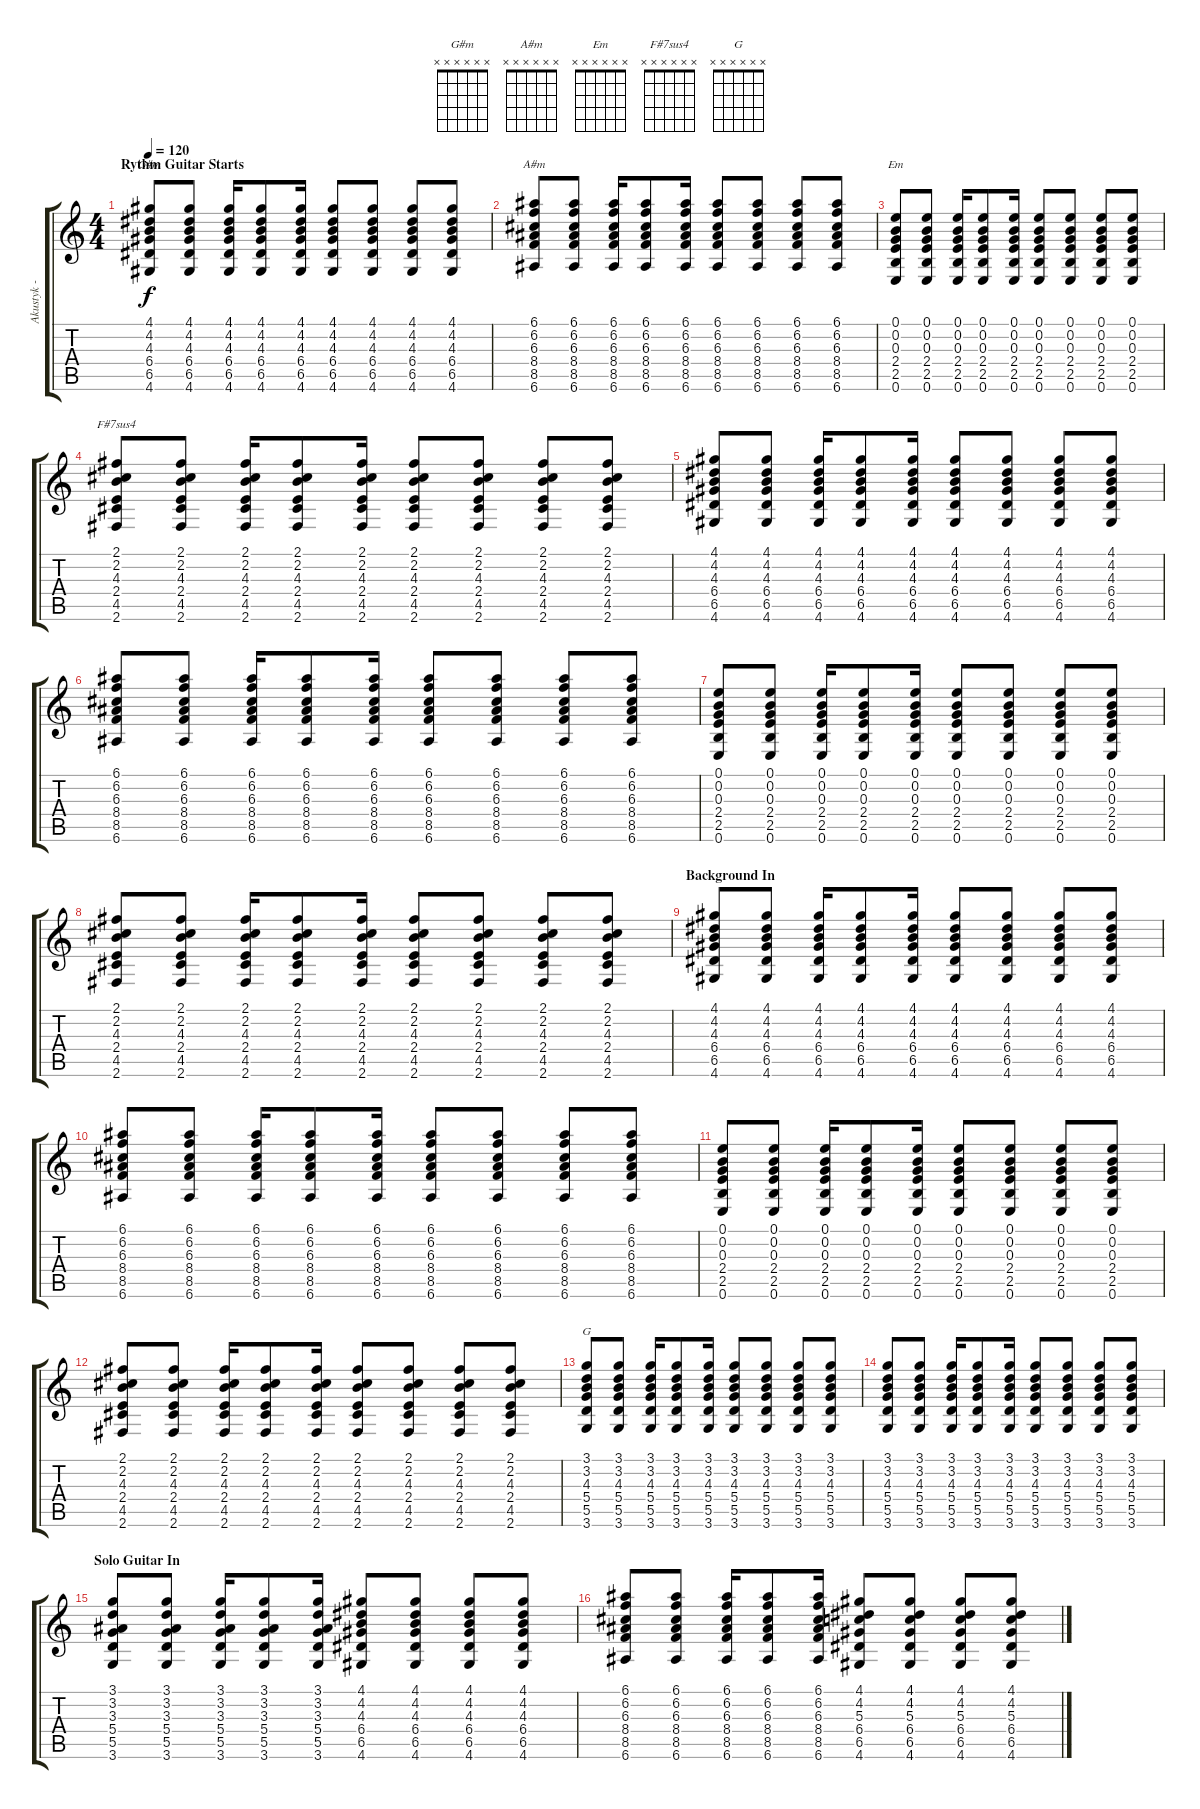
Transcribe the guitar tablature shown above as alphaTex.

\track ("Akustyk - Rythm (Rolamp)" "Akustyk - ") {instrument acousticguitarsteel}
\staff {score tabs}
\tuning (E4 B3 G3 D3 A2 E2) {hide}
\chord ("G#m" x x x x x x) {firstfret 0}
\chord ("A#m" x x x x x x) {firstfret 0}
\chord ("Em" x x x x x x) {firstfret 0}
\chord ("F#7sus4" x x x x x x) {firstfret 0}
\chord ("G" x x x x x x) {firstfret 0}
\ts (4 4)
\section ("" "Rythm Guitar Starts")
\tempo 120
\clef g2
\ks c
(4.1 4.2 4.3 6.4 6.5 4.6).8{ch "G#m" dy f volume 10 balance 16 instrument acousticguitarsteel} (4.1 4.2 4.3 6.4 6.5 4.6).8 (4.1 4.2 4.3 6.4 6.5 4.6).16 (4.1 4.2 4.3 6.4 6.5 4.6).8 (4.1 4.2 4.3 6.4 6.5 4.6).16 (4.1 4.2 4.3 6.4 6.5 4.6).8 (4.1 4.2 4.3 6.4 6.5 4.6).8 (4.1 4.2 4.3 6.4 6.5 4.6).8 (4.1 4.2 4.3 6.4 6.5 4.6).8 |
(6.1 6.2 6.3 8.4 8.5 6.6).8{ch "A#m"} (6.1 6.2 6.3 8.4 8.5 6.6).8 (6.1 6.2 6.3 8.4 8.5 6.6).16 (6.1 6.2 6.3 8.4 8.5 6.6).8 (6.1 6.2 6.3 8.4 8.5 6.6).16 (6.1 6.2 6.3 8.4 8.5 6.6).8 (6.1 6.2 6.3 8.4 8.5 6.6).8 (6.1 6.2 6.3 8.4 8.5 6.6).8 (6.1 6.2 6.3 8.4 8.5 6.6).8 |
(0.1 0.2 0.3 2.4 2.5 0.6).8{ch "Em"} (0.1 0.2 0.3 2.4 2.5 0.6).8 (0.1 0.2 0.3 2.4 2.5 0.6).16 (0.1 0.2 0.3 2.4 2.5 0.6).8 (0.1 0.2 0.3 2.4 2.5 0.6).16 (0.1 0.2 0.3 2.4 2.5 0.6).8 (0.1 0.2 0.3 2.4 2.5 0.6).8 (0.1 0.2 0.3 2.4 2.5 0.6).8 (0.1 0.2 0.3 2.4 2.5 0.6).8 |
(2.1 2.2 4.3 2.4 4.5 2.6).8{ch "F#7sus4"} (2.1 2.2 4.3 2.4 4.5 2.6).8 (2.1 2.2 4.3 2.4 4.5 2.6).16 (2.1 2.2 4.3 2.4 4.5 2.6).8 (2.1 2.2 4.3 2.4 4.5 2.6).16 (2.1 2.2 4.3 2.4 4.5 2.6).8 (2.1 2.2 4.3 2.4 4.5 2.6).8 (2.1 2.2 4.3 2.4 4.5 2.6).8 (2.1 2.2 4.3 2.4 4.5 2.6).8 |
(4.1 4.2 4.3 6.4 6.5 4.6).8{volume 12 balance 0} (4.1 4.2 4.3 6.4 6.5 4.6).8 (4.1 4.2 4.3 6.4 6.5 4.6).16 (4.1 4.2 4.3 6.4 6.5 4.6).8 (4.1 4.2 4.3 6.4 6.5 4.6).16 (4.1 4.2 4.3 6.4 6.5 4.6).8 (4.1 4.2 4.3 6.4 6.5 4.6).8 (4.1 4.2 4.3 6.4 6.5 4.6).8 (4.1 4.2 4.3 6.4 6.5 4.6).8 |
(6.1 6.2 6.3 8.4 8.5 6.6).8 (6.1 6.2 6.3 8.4 8.5 6.6).8 (6.1 6.2 6.3 8.4 8.5 6.6).16 (6.1 6.2 6.3 8.4 8.5 6.6).8 (6.1 6.2 6.3 8.4 8.5 6.6).16 (6.1 6.2 6.3 8.4 8.5 6.6).8 (6.1 6.2 6.3 8.4 8.5 6.6).8 (6.1 6.2 6.3 8.4 8.5 6.6).8 (6.1 6.2 6.3 8.4 8.5 6.6).8 |
(0.1 0.2 0.3 2.4 2.5 0.6).8 (0.1 0.2 0.3 2.4 2.5 0.6).8 (0.1 0.2 0.3 2.4 2.5 0.6).16 (0.1 0.2 0.3 2.4 2.5 0.6).8 (0.1 0.2 0.3 2.4 2.5 0.6).16 (0.1 0.2 0.3 2.4 2.5 0.6).8 (0.1 0.2 0.3 2.4 2.5 0.6).8 (0.1 0.2 0.3 2.4 2.5 0.6).8 (0.1 0.2 0.3 2.4 2.5 0.6).8 |
(2.1 2.2 4.3 2.4 4.5 2.6).8 (2.1 2.2 4.3 2.4 4.5 2.6).8 (2.1 2.2 4.3 2.4 4.5 2.6).16 (2.1 2.2 4.3 2.4 4.5 2.6).8 (2.1 2.2 4.3 2.4 4.5 2.6).16 (2.1 2.2 4.3 2.4 4.5 2.6).8 (2.1 2.2 4.3 2.4 4.5 2.6).8 (2.1 2.2 4.3 2.4 4.5 2.6).8 (2.1 2.2 4.3 2.4 4.5 2.6).8 |
\section ("" "Background In")
(4.1 4.2 4.3 6.4 6.5 4.6).8{volume 14 balance 8} (4.1 4.2 4.3 6.4 6.5 4.6).8 (4.1 4.2 4.3 6.4 6.5 4.6).16 (4.1 4.2 4.3 6.4 6.5 4.6).8 (4.1 4.2 4.3 6.4 6.5 4.6).16 (4.1 4.2 4.3 6.4 6.5 4.6).8 (4.1 4.2 4.3 6.4 6.5 4.6).8 (4.1 4.2 4.3 6.4 6.5 4.6).8 (4.1 4.2 4.3 6.4 6.5 4.6).8 |
(6.1 6.2 6.3 8.4 8.5 6.6).8 (6.1 6.2 6.3 8.4 8.5 6.6).8 (6.1 6.2 6.3 8.4 8.5 6.6).16 (6.1 6.2 6.3 8.4 8.5 6.6).8 (6.1 6.2 6.3 8.4 8.5 6.6).16 (6.1 6.2 6.3 8.4 8.5 6.6).8 (6.1 6.2 6.3 8.4 8.5 6.6).8 (6.1 6.2 6.3 8.4 8.5 6.6).8 (6.1 6.2 6.3 8.4 8.5 6.6).8 |
(0.1 0.2 0.3 2.4 2.5 0.6).8 (0.1 0.2 0.3 2.4 2.5 0.6).8 (0.1 0.2 0.3 2.4 2.5 0.6).16 (0.1 0.2 0.3 2.4 2.5 0.6).8 (0.1 0.2 0.3 2.4 2.5 0.6).16 (0.1 0.2 0.3 2.4 2.5 0.6).8 (0.1 0.2 0.3 2.4 2.5 0.6).8 (0.1 0.2 0.3 2.4 2.5 0.6).8 (0.1 0.2 0.3 2.4 2.5 0.6).8 |
(2.1 2.2 4.3 2.4 4.5 2.6).8 (2.1 2.2 4.3 2.4 4.5 2.6).8 (2.1 2.2 4.3 2.4 4.5 2.6).16 (2.1 2.2 4.3 2.4 4.5 2.6).8 (2.1 2.2 4.3 2.4 4.5 2.6).16 (2.1 2.2 4.3 2.4 4.5 2.6).8 (2.1 2.2 4.3 2.4 4.5 2.6).8 (2.1 2.2 4.3 2.4 4.5 2.6).8 (2.1 2.2 4.3 2.4 4.5 2.6).8 |
(3.1 3.2 4.3 5.4 5.5 3.6).8{ch "G"} (3.1 3.2 4.3 5.4 5.5 3.6).8 (3.1 3.2 4.3 5.4 5.5 3.6).16 (3.1 3.2 4.3 5.4 5.5 3.6).8 (3.1 3.2 4.3 5.4 5.5 3.6).16 (3.1 3.2 4.3 5.4 5.5 3.6).8 (3.1 3.2 4.3 5.4 5.5 3.6).8 (3.1 3.2 4.3 5.4 5.5 3.6).8 (3.1 3.2 4.3 5.4 5.5 3.6).8 |
(3.1 3.2 4.3 5.4 5.5 3.6).8 (3.1 3.2 4.3 5.4 5.5 3.6).8 (3.1 3.2 4.3 5.4 5.5 3.6).16 (3.1 3.2 4.3 5.4 5.5 3.6).8 (3.1 3.2 4.3 5.4 5.5 3.6).16 (3.1 3.2 4.3 5.4 5.5 3.6).8 (3.1 3.2 4.3 5.4 5.5 3.6).8 (3.1 3.2 4.3 5.4 5.5 3.6).8 (3.1 3.2 4.3 5.4 5.5 3.6).8 |
\section ("" "Solo Guitar In")
(3.1 3.2 3.3 5.4 5.5 3.6).8 (3.1 3.2 3.3 5.4 5.5 3.6).8 (3.1 3.2 3.3 5.4 5.5 3.6).16 (3.1 3.2 3.3 5.4 5.5 3.6).8 (3.1 3.2 3.3 5.4 5.5 3.6).16 (4.1 4.2 4.3 6.4 6.5 4.6).8 (4.1 4.2 4.3 6.4 6.5 4.6).8 (4.1 4.2 4.3 6.4 6.5 4.6).8 (4.1 4.2 4.3 6.4 6.5 4.6).8 |
(6.1 6.2 6.3 8.4 8.5 6.6).8 (6.1 6.2 6.3 8.4 8.5 6.6).8 (6.1 6.2 6.3 8.4 8.5 6.6).16 (6.1 6.2 6.3 8.4 8.5 6.6).8 (6.1 6.2 6.3 8.4 8.5 6.6).16 (4.1 4.2 5.3 6.4 6.5 4.6).8 (4.1 4.2 5.3 6.4 6.5 4.6).8 (4.1 4.2 5.3 6.4 6.5 4.6).8 (4.1 4.2 5.3 6.4 6.5 4.6).8
